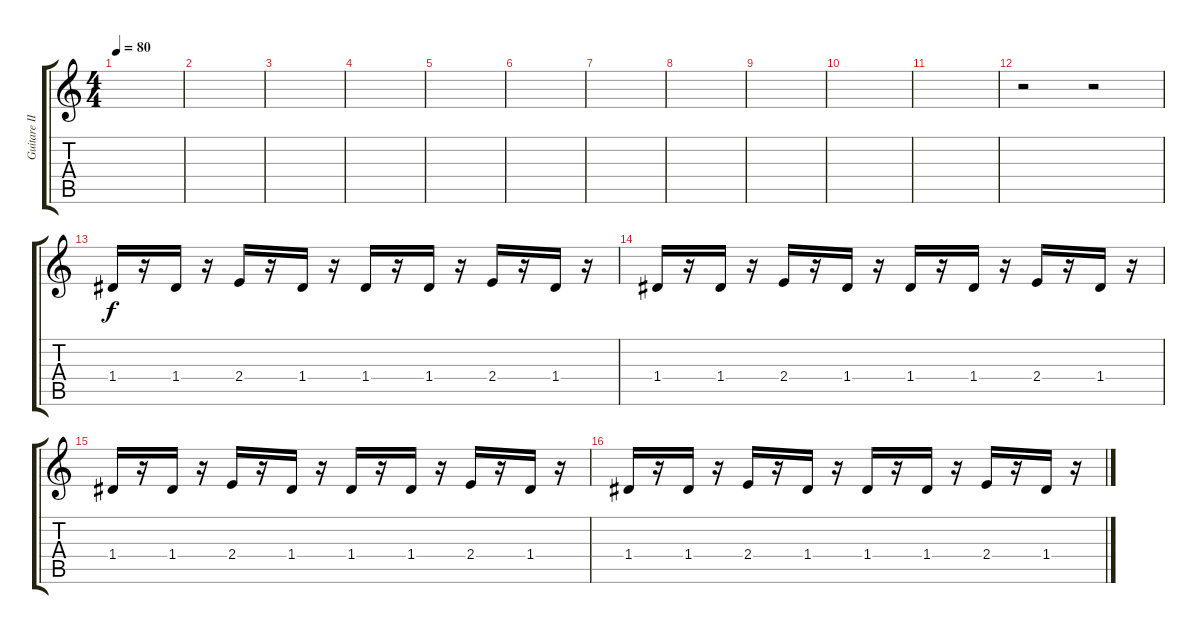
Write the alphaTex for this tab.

\track ("Guitare III" "Guitare II") {instrument distortionguitar}
\staff {score tabs}
\tuning (E4 B3 G3 D3 A2 E2) {hide}
\ts (4 4)
\tempo 80
\clef g2
\ks c
|
|
|
|
|
|
|
|
|
|
|
r.2{volume 0} r.2{volume 13} |
1.4.16 r.16 1.4.16 r.16 2.4.16 r.16 1.4.16 r.16 1.4.16 r.16 1.4.16 r.16 2.4.16 r.16 1.4.16 r.16 |
1.4.16 r.16 1.4.16 r.16 2.4.16 r.16 1.4.16 r.16 1.4.16 r.16 1.4.16 r.16 2.4.16 r.16 1.4.16 r.16 |
1.4.16 r.16 1.4.16 r.16 2.4.16 r.16 1.4.16 r.16 1.4.16 r.16 1.4.16 r.16 2.4.16 r.16 1.4.16 r.16 |
1.4.16 r.16 1.4.16 r.16 2.4.16 r.16 1.4.16 r.16 1.4.16 r.16 1.4.16 r.16 2.4.16 r.16 1.4.16 r.16
